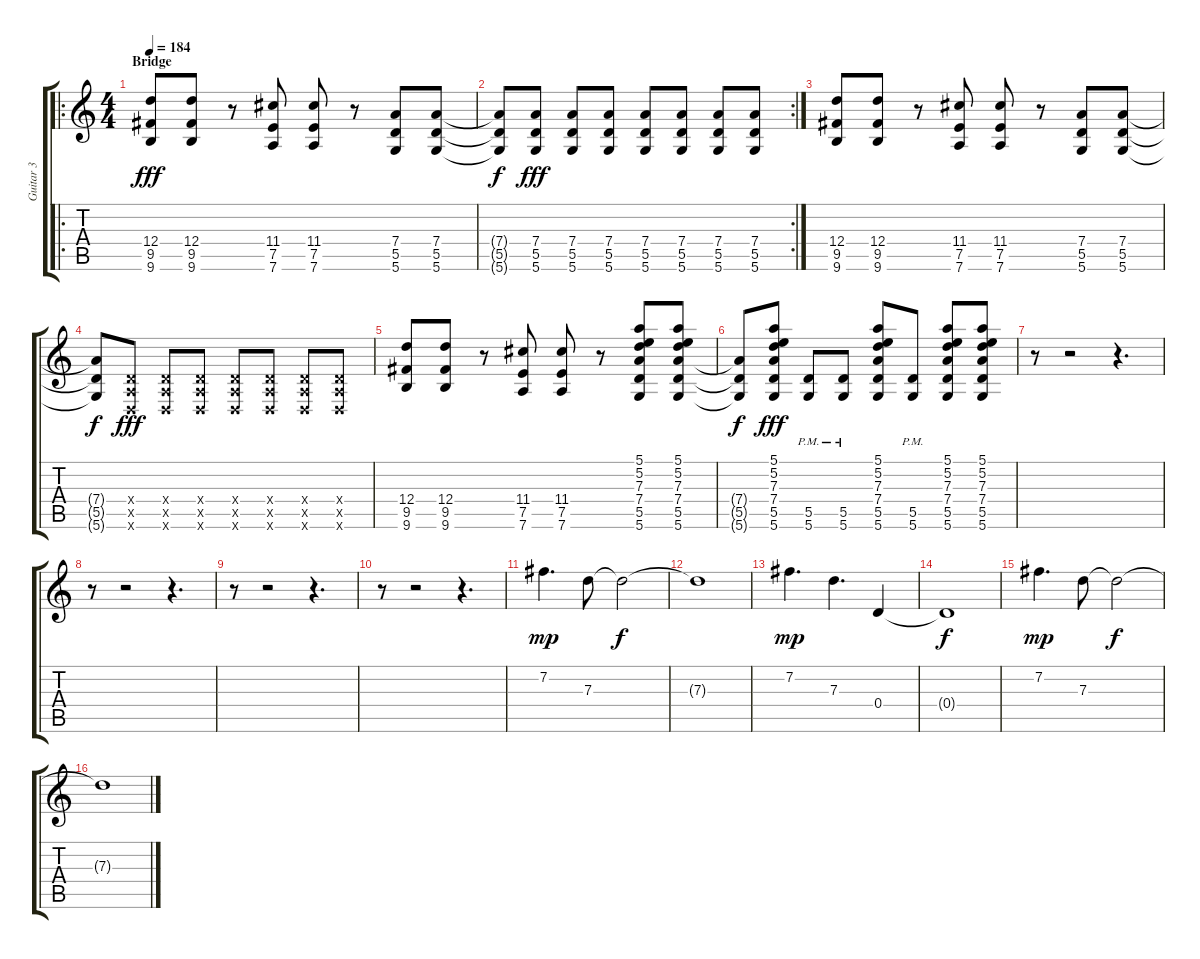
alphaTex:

\track ("Guitar 3" "Guitar 3") {instrument distortionguitar}
\staff {score tabs}
\tuning (E4 B3 G3 D3 A2 D2) {hide}
\ro
\ts (4 4)
\section ("" "Bridge")
\tempo 184
\clef g2
\ks c
(12.4 9.5 9.6).8{dy fff} (12.4 9.5 9.6).8 r.8 (11.4 7.5 7.6).8 (11.4 7.5 7.6).8 r.8 (7.4 5.5 5.6).8 (7.4 5.5 5.6).8 |
\rc 2
(7.4{t} 5.5{t} 5.6{t}).8{dy f} (7.4 5.5 5.6).8{dy fff} (7.4 5.5 5.6).8 (7.4 5.5 5.6).8 (7.4 5.5 5.6).8 (7.4 5.5 5.6).8 (7.4 5.5 5.6).8 (7.4 5.5 5.6).8 |
(12.4 9.5 9.6).8 (12.4 9.5 9.6).8 r.8 (11.4 7.5 7.6).8 (11.4 7.5 7.6).8 r.8 (7.4 5.5 5.6).8 (7.4 5.5 5.6).8 |
(7.4{t} 5.5{t} 5.6{t}).8{dy f} (0.4{x} 0.5{x} 0.6{x}).8{dy fff} (0.4{x} 0.5{x} 0.6{x}).8 (0.4{x} 0.5{x} 0.6{x}).8 (0.4{x} 0.5{x} 0.6{x}).8 (0.4{x} 0.5{x} 0.6{x}).8 (0.4{x} 0.5{x} 0.6{x}).8 (0.4{x} 0.5{x} 0.6{x}).8 |
(12.4 9.5 9.6).8 (12.4 9.5 9.6).8 r.8 (11.4 7.5 7.6).8 (11.4 7.5 7.6).8 r.8 (5.1 5.2 7.3 7.4 5.5 5.6).8 (5.1 5.2 7.3 7.4 5.5 5.6).8 |
(7.4{t} 5.5{t} 5.6{t}).8{dy f} (5.1 5.2 7.3 7.4 5.5 5.6).8{dy fff} (5.5{pm} 5.6{pm}).8 (5.5{pm} 5.6{pm}).8 (5.1 5.2 7.3 7.4 5.5 5.6).8 (5.5{pm} 5.6{pm}).8 (5.1 5.2 7.3 7.4 5.5 5.6).8 (5.1 5.2 7.3 7.4 5.5 5.6).8 |
r.8 r.2 r.4{d} |
r.8 r.2 r.4{d} |
r.8 r.2 r.4{d} |
r.8 r.2 r.4{d} |
7.2.4{d dy mp} 7.3.8 7.3{t}.2{dy f} |
7.3{t}.1 |
7.2.4{d dy mp} 7.3.4{d} 0.4.4 |
0.4{t}.1{dy f} |
7.2.4{d dy mp} 7.3.8 7.3{t}.2{dy f} |
7.3{t}.1
